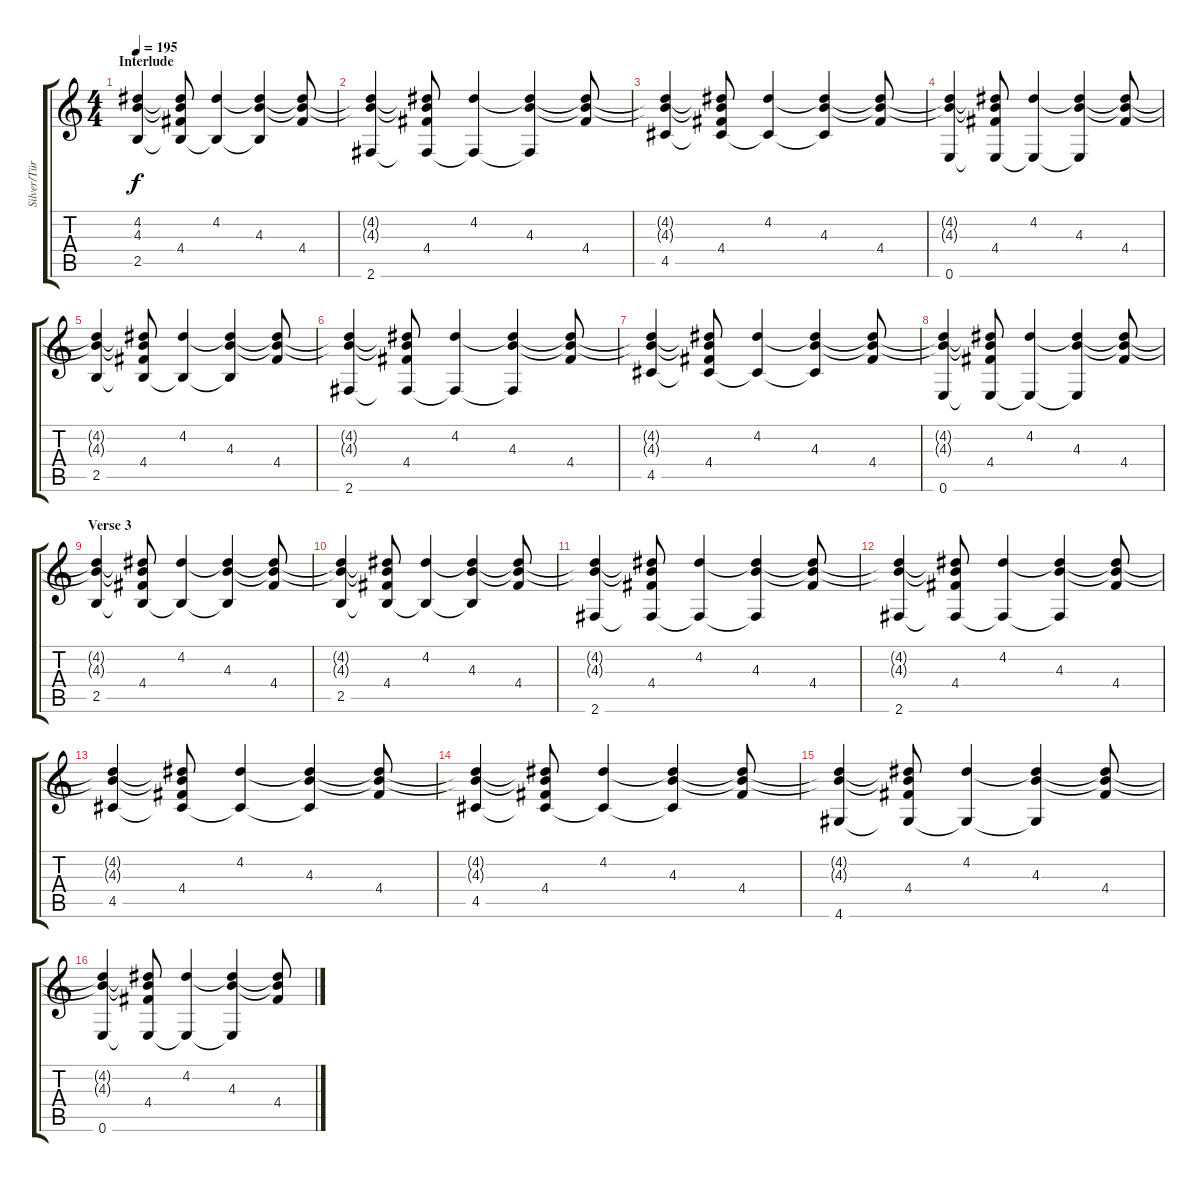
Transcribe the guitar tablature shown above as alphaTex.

\track ("Silver/Türk" "Silver/Tür") {instrument electricguitarclean}
\staff {score tabs}
\tuning (E4 B3 G3 D3 A2 E2) {hide}
\ts (4 4)
\section ("" "Interlude")
\tempo 195
\clef g2
\ks c
(4.2{t} 4.3{t} 2.5).4{dy f} (4.2{t} 4.3{t} 4.4 2.5{t}).8 (4.2 2.5{t}).4 (4.2{t} 4.3 2.5{t}).4 (4.2{t} 4.3{t} 4.4).8 |
(4.2{t} 4.3{t} 2.6).4 (4.2{t} 4.3{t} 4.4 2.6{t}).8 (4.2 2.6{t}).4 (4.2{t} 4.3 2.6{t}).4 (4.2{t} 4.3{t} 4.4).8 |
(4.2{t} 4.3{t} 4.5).4 (4.2{t} 4.3{t} 4.4 4.5{t}).8 (4.2 4.5{t}).4 (4.2{t} 4.3 4.5{t}).4 (4.2{t} 4.3{t} 4.4).8 |
(4.2{t} 4.3{t} 0.6).4 (4.2{t} 4.3{t} 4.4 0.6{t}).8 (4.2 0.6{t}).4 (4.2{t} 4.3 0.6{t}).4 (4.2{t} 4.3{t} 4.4).8 |
(4.2{t} 4.3{t} 2.5).4 (4.2{t} 4.3{t} 4.4 2.5{t}).8 (4.2 2.5{t}).4 (4.2{t} 4.3 2.5{t}).4 (4.2{t} 4.3{t} 4.4).8 |
(4.2{t} 4.3{t} 2.6).4 (4.2{t} 4.3{t} 4.4 2.6{t}).8 (4.2 2.6{t}).4 (4.2{t} 4.3 2.6{t}).4 (4.2{t} 4.3{t} 4.4).8 |
(4.2{t} 4.3{t} 4.5).4 (4.2{t} 4.3{t} 4.4 4.5{t}).8 (4.2 4.5{t}).4 (4.2{t} 4.3 4.5{t}).4 (4.2{t} 4.3{t} 4.4).8 |
(4.2{t} 4.3{t} 0.6).4 (4.2{t} 4.3{t} 4.4 0.6{t}).8 (4.2 0.6{t}).4 (4.2{t} 4.3 0.6{t}).4 (4.2{t} 4.3{t} 4.4).8 |
\section ("" "Verse 3")
(4.2{t} 4.3{t} 2.5).4 (4.2{t} 4.3{t} 4.4 2.5{t}).8 (4.2 2.5{t}).4 (4.2{t} 4.3 2.5{t}).4 (4.2{t} 4.3{t} 4.4).8 |
(4.2{t} 4.3{t} 2.5).4 (4.2{t} 4.3{t} 4.4 2.5{t}).8 (4.2 2.5{t}).4 (4.2{t} 4.3 2.5{t}).4 (4.2{t} 4.3{t} 4.4).8 |
(4.2{t} 4.3{t} 2.6).4 (4.2{t} 4.3{t} 4.4 2.6{t}).8 (4.2 2.6{t}).4 (4.2{t} 4.3 2.6{t}).4 (4.2{t} 4.3{t} 4.4).8 |
(4.2{t} 4.3{t} 2.6).4 (4.2{t} 4.3{t} 4.4 2.6{t}).8 (4.2 2.6{t}).4 (4.2{t} 4.3 2.6{t}).4 (4.2{t} 4.3{t} 4.4).8 |
(4.2{t} 4.3{t} 4.5).4 (4.2{t} 4.3{t} 4.4 4.5{t}).8 (4.2 4.5{t}).4 (4.2{t} 4.3 4.5{t}).4 (4.2{t} 4.3{t} 4.4).8 |
(4.2{t} 4.3{t} 4.5).4 (4.2{t} 4.3{t} 4.4 4.5{t}).8 (4.2 4.5{t}).4 (4.2{t} 4.3 4.5{t}).4 (4.2{t} 4.3{t} 4.4).8 |
(4.2{t} 4.3{t} 4.6).4 (4.2{t} 4.3{t} 4.4 4.6{t}).8 (4.2 4.6{t}).4 (4.2{t} 4.3 4.6{t}).4 (4.2{t} 4.3{t} 4.4).8 |
(4.2{t} 4.3{t} 0.6).4 (4.2{t} 4.3{t} 4.4 0.6{t}).8 (4.2 0.6{t}).4 (4.2{t} 4.3 0.6{t}).4 (4.2{t} 4.3{t} 4.4).8
